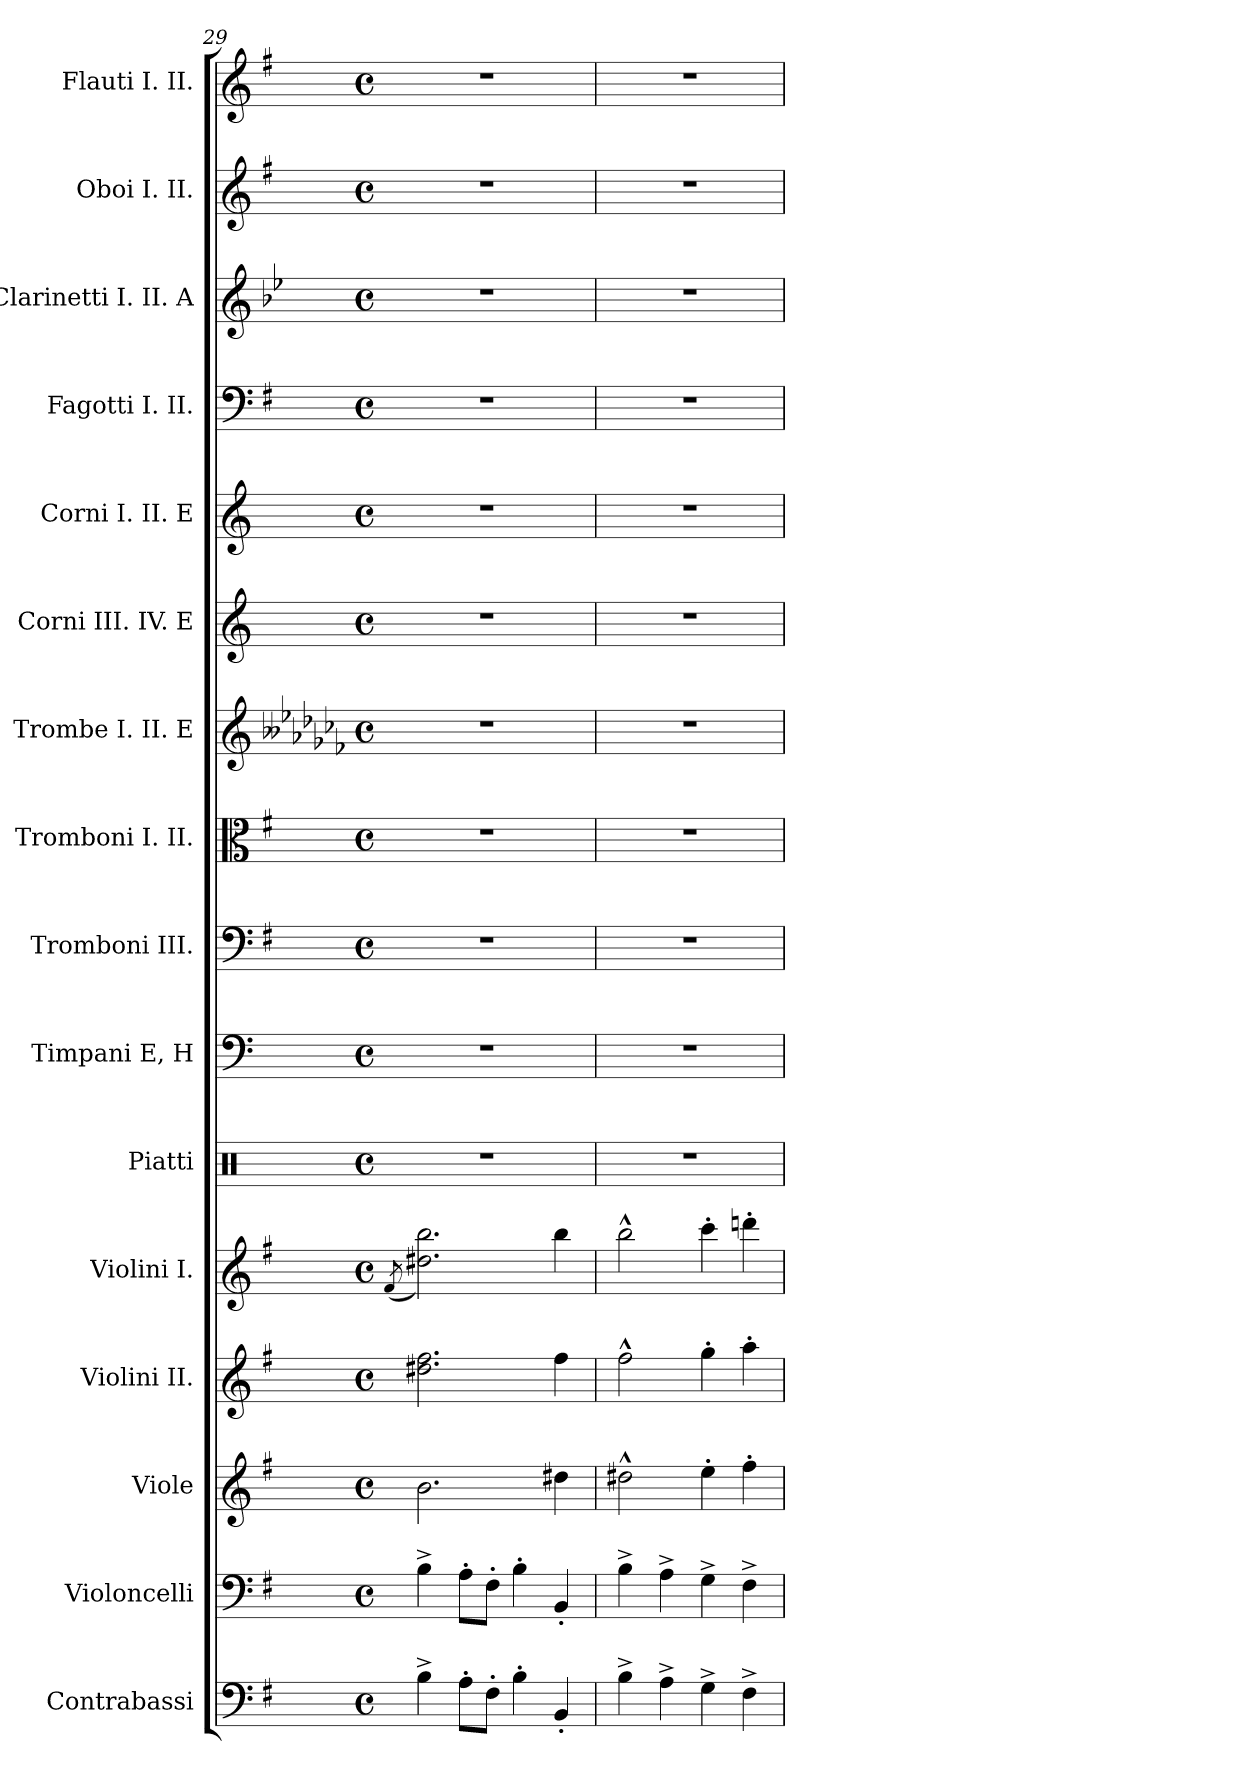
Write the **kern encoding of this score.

**kern	**kern	**kern	**kern	**kern	**kern	**kern	**kern	**kern	**kern	**kern	**kern	**kern	**kern	**kern	**kern
*part16	*part15	*part14	*part13	*part12	*part11	*part10	*part9	*part8	*part7	*part6	*part5	*part4	*part3	*part2	*part1
*staff16	*staff15	*staff14	*staff13	*staff12	*staff11	*staff10	*staff9	*staff8	*staff7	*staff6	*staff5	*staff4	*staff3	*staff2	*staff1
*I"Contrabassi	*I"Violoncelli	*I"Viole	*I"Violini II.	*I"Violini I.	*I"Piatti	*I"Timpani E, H	*I"Tromboni III.	*I"Tromboni I. II.	*I"Trombe I. II. E	*I"Corni III. IV. E	*I"Corni I. II. E	*I"Fagotti I. II.	*I"Clarinetti I. II. A	*I"Oboi I. II.	*I"Flauti I. II.
*I'Cb.	*I'Vcl.	*I'Vle	*I'Viol. II.	*I'Viol. I.	*I'Piatti	*I'Timp.	*I'Trbni. III.	*I'Trbni. I. II.	*I'Trbe. I. II.	*I'Cor. III. IV. E	*I'Cor. I. II. E	*I'Fag. I. II.	*I'Cl. I. II.	*I'Ob. I. II.	*I'Fl. I. II.
!!LO:PB:g=z
*clefF4	*clefF4	*clefG2	*clefG2	*clefG2	*clefX	*clefF4	*clefF4	*clefC3	*clefG2	*clefG2	*clefG2	*clefF4	*clefG2	*clefG2	*clefG2
*ITrd7c12	*	*	*	*	*	*	*	*	*ITrd-3c-4	*ITrd5c8	*ITrd5c8	*	*ITrd2c3	*	*
*k[f#]	*k[f#]	*k[f#]	*k[f#]	*k[f#]	*k[]	*k[]	*k[f#]	*k[f#]	*k[b--e-a-d-g-c-f-]	*k[f#c#g#d#]	*k[f#c#g#d#]	*k[f#]	*k[f#]	*k[f#]	*k[f#]
*M4/4	*M4/4	*M4/4	*M4/4	*M4/4	*M4/4	*M4/4	*M4/4	*M4/4	*M4/4	*M4/4	*M4/4	*M4/4	*M4/4	*M4/4	*M4/4
*met(c)	*met(c)	*met(c)	*met(c)	*met(c)	*met(c)	*met(c)	*met(c)	*met(c)	*met(c)	*met(c)	*met(c)	*met(c)	*met(c)	*met(c)	*met(c)
=29	=29	=29	=29	=29	=29	=29	=29	=29	=29	=29	=29	=29	=29	=29	=29
.	.	.	.	(>8qf#/	.	.	.	.	.	.	.	.	.	.	.
4BB^\	4B^\	2.b\	2.dd#X\ 2.ff#\	2.dd#X\ 2.bb\)	1r	1r	1r	1r	1r	1r	1r	1r	1r	1r	1r
8AA'\L	8A'\L	.	.	.	.	.	.	.	.	.	.	.	.	.	.
8FF#'\J	8F#'\J	.	.	.	.	.	.	.	.	.	.	.	.	.	.
4BB'\	4B'\	.	.	.	.	.	.	.	.	.	.	.	.	.	.
4BBB'/	4BB'/	4dd#X\	4ff#\	4bb\	.	.	.	.	.	.	.	.	.	.	.
=30	=30	=30	=30	=30	=30	=30	=30	=30	=30	=30	=30	=30	=30	=30	=30
4BB^\	4B^\	2dd#X^^\	2ff#^^\	2bb^^\	1r	1r	1r	1r	1r	1r	1r	1r	1r	1r	1r
4AA^\	4A^\	.	.	.	.	.	.	.	.	.	.	.	.	.	.
4GG^\	4G^\	4ee'\	4gg'\	4ccc'\	.	.	.	.	.	.	.	.	.	.	.
4FF#^\	4F#^\	4ff#'\	4aa'\	4dddn'\	.	.	.	.	.	.	.	.	.	.	.
=	=	=	=	=	=	=	=	=	=	=	=	=	=	=	=
*-	*-	*-	*-	*-	*-	*-	*-	*-	*-	*-	*-	*-	*-	*-	*-
